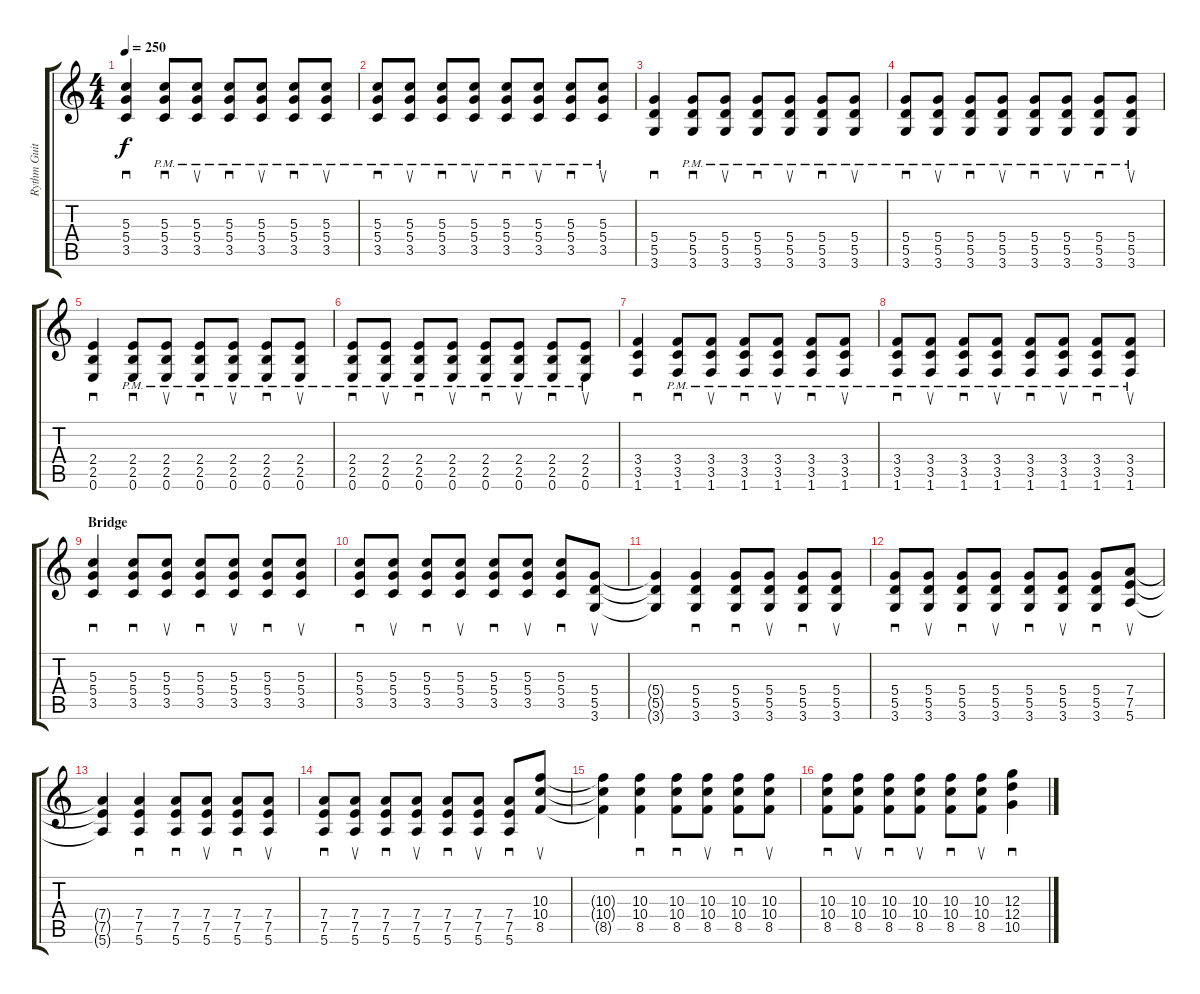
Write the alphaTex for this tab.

\track ("Rythm Guitar" "Rythm Guit") {instrument distortionguitar}
\staff {score tabs}
\tuning (E4 B3 G3 D3 A2 E2) {hide}
\ts (4 4)
\tempo 250
\clef g2
\ks c
(5.3 5.4 3.5).4{sd dy f} (5.3{pm} 5.4{pm} 3.5{pm}).8{sd} (5.3{pm} 5.4{pm} 3.5{pm}).8{su} (5.3{pm} 5.4{pm} 3.5{pm}).8{sd} (5.3{pm} 5.4{pm} 3.5{pm}).8{su} (5.3{pm} 5.4{pm} 3.5{pm}).8{sd} (5.3{pm} 5.4{pm} 3.5{pm}).8{su} |
(5.3{pm} 5.4{pm} 3.5{pm}).8{sd} (5.3{pm} 5.4{pm} 3.5{pm}).8{su} (5.3{pm} 5.4{pm} 3.5{pm}).8{sd} (5.3{pm} 5.4{pm} 3.5{pm}).8{su} (5.3{pm} 5.4{pm} 3.5{pm}).8{sd} (5.3{pm} 5.4{pm} 3.5{pm}).8{su} (5.3{pm} 5.4{pm} 3.5{pm}).8{sd} (5.3{pm} 5.4{pm} 3.5{pm}).8{su} |
(5.4 5.5 3.6).4{sd} (5.4{pm} 5.5{pm} 3.6).8{sd} (5.4{pm} 5.5{pm} 3.6).8{su} (5.4{pm} 5.5{pm} 3.6).8{sd} (5.4{pm} 5.5{pm} 3.6).8{su} (5.4{pm} 5.5{pm} 3.6).8{sd} (5.4{pm} 5.5{pm} 3.6).8{su} |
(5.4{pm} 5.5{pm} 3.6).8{sd} (5.4{pm} 5.5{pm} 3.6).8{su} (5.4{pm} 5.5{pm} 3.6).8{sd} (5.4{pm} 5.5{pm} 3.6).8{su} (5.4{pm} 5.5{pm} 3.6).8{sd} (5.4{pm} 5.5{pm} 3.6).8{su} (5.4{pm} 5.5{pm} 3.6).8{sd} (5.4{pm} 5.5{pm} 3.6).8{su} |
(2.4 2.5 0.6).4{sd} (2.4{pm} 2.5 0.6).8{sd} (2.4{pm} 2.5 0.6).8{su} (2.4{pm} 2.5 0.6).8{sd} (2.4{pm} 2.5 0.6).8{su} (2.4{pm} 2.5 0.6).8{sd} (2.4{pm} 2.5 0.6).8{su} |
(2.4{pm} 2.5 0.6).8{sd} (2.4{pm} 2.5 0.6).8{su} (2.4{pm} 2.5 0.6).8{sd} (2.4{pm} 2.5 0.6).8{su} (2.4{pm} 2.5 0.6).8{sd} (2.4{pm} 2.5 0.6).8{su} (2.4{pm} 2.5 0.6).8{sd} (2.4{pm} 2.5 0.6).8{su} |
(3.4 3.5 1.6).4{sd} (3.4{pm} 3.5 1.6).8{sd} (3.4{pm} 3.5 1.6).8{su} (3.4{pm} 3.5 1.6).8{sd} (3.4{pm} 3.5 1.6).8{su} (3.4{pm} 3.5 1.6).8{sd} (3.4{pm} 3.5 1.6).8{su} |
(3.4{pm} 3.5 1.6).8{sd} (3.4{pm} 3.5 1.6).8{su} (3.4{pm} 3.5 1.6).8{sd} (3.4{pm} 3.5 1.6).8{su} (3.4{pm} 3.5 1.6).8{sd} (3.4{pm} 3.5 1.6).8{su} (3.4{pm} 3.5 1.6).8{sd} (3.4{pm} 3.5 1.6).8{su} |
\section ("" "Bridge")
(5.3 5.4 3.5).4{sd} (5.3 5.4 3.5).8{sd} (5.3 5.4 3.5).8{su} (5.3 5.4 3.5).8{sd} (5.3 5.4 3.5).8{su} (5.3 5.4 3.5).8{sd} (5.3 5.4 3.5).8{su} |
(5.3 5.4 3.5).8{sd} (5.3 5.4 3.5).8{su} (5.3 5.4 3.5).8{sd} (5.3 5.4 3.5).8{su} (5.3 5.4 3.5).8{sd} (5.3 5.4 3.5).8{su} (5.3 5.4 3.5).8{sd} (5.4 5.5 3.6).8{su} |
(5.4{t} 5.5{t} 3.6{t}).4 (5.4 5.5 3.6).4{sd} (5.4 5.5 3.6).8{sd} (5.4 5.5 3.6).8{su} (5.4 5.5 3.6).8{sd} (5.4 5.5 3.6).8{su} |
(5.4 5.5 3.6).8{sd} (5.4 5.5 3.6).8{su} (5.4 5.5 3.6).8{sd} (5.4 5.5 3.6).8{su} (5.4 5.5 3.6).8{sd} (5.4 5.5 3.6).8{su} (5.4 5.5 3.6).8{sd} (7.4 7.5 5.6).8{su} |
(7.4{t} 7.5{t} 5.6{t}).4 (7.4 7.5 5.6).4{sd} (7.4 7.5 5.6).8{sd} (7.4 7.5 5.6).8{su} (7.4 7.5 5.6).8{sd} (7.4 7.5 5.6).8{su} |
(7.4 7.5 5.6).8{sd} (7.4 7.5 5.6).8{su} (7.4 7.5 5.6).8{sd} (7.4 7.5 5.6).8{su} (7.4 7.5 5.6).8{sd} (7.4 7.5 5.6).8{su} (7.4 7.5 5.6).8{sd} (10.3 10.4 8.5).8{su} |
(10.3{t} 10.4{t} 8.5{t}).4 (10.3 10.4 8.5).4{sd} (10.3 10.4 8.5).8{sd} (10.3 10.4 8.5).8{su} (10.3 10.4 8.5).8{sd} (10.3 10.4 8.5).8{su} |
(10.3 10.4 8.5).8{sd} (10.3 10.4 8.5).8{su} (10.3 10.4 8.5).8{sd} (10.3 10.4 8.5).8{su} (10.3 10.4 8.5).8{sd} (10.3 10.4 8.5).8{su} (12.3 12.4 10.5).4{sd}
